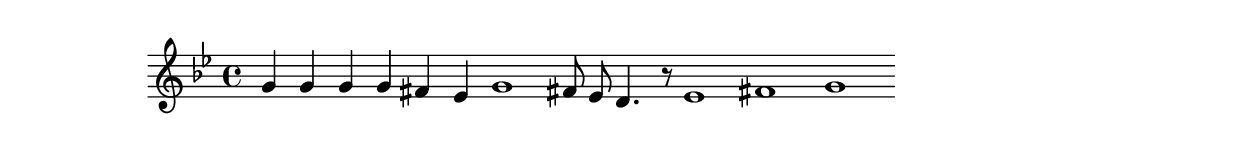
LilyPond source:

%% DO NOT EDIT this file manually; it is automatically
%% generated from LSR http://lsr.dsi.unimi.it
%% Make any changes in LSR itself, or in Documentation/snippets/new/ ,
%% and then run scripts/auxiliar/makelsr.py
%%
%% This file is in the public domain.
\version "2.15.20"

\header {
  lsrtags = "world-music"

%% Translation of GIT committish: 6977ddc9a3b63ea810eaecb864269c7d847ccf98
  texidoces = "
Para las improvisaciones o @emph{taqasim} que son libres durante unos
momentos, se puede omitir la indicación de compás y se puede usar
@code{\\cadenzaOn}.  Podría ser necesario ajustar el estilo de
alteraciones accidentales, porque la ausencia de líneas divisorias
hará que la alteración aparezca una sola vez.  He aquí un ejemplo de
cómo podría ser el comienzo de una improvisación @emph{hijaz}:

"
doctitlees = "Improvisación de música árabe"


%% Translation of GIT committish: 0a868be38a775ecb1ef935b079000cebbc64de40
  texidocde = "
Bei Improvisation oder @emph{taqasim}, die zeitlich frei gespielt
werden, kann die Taktart ausgelassen werden und @code{\\cadenzaOn}
kann eingesetzt werden.  Es kann nötig sein, den Versetzungszeichenstil
anzupassen, weil sonst die Versetzungszeichen nur einmal ausgegeben
werden, da keine Taktlinien gesetzt sind.  Hier ein Beispiel, wie
der Beginn einer @emph{hijaz}-Improvisation aussehen könnte:

"

  doctitlede = "Arabische Improvisation"

%% Translation of GIT committish: d9d1da30361a0bcaea1ae058eb1bc8dd3a5b2e4c
  texidocfr = "
Lorsque les improvisations ou @emph{taqasim} sont temporairement libres,
la métrique peut ne pas apparaître, auquel cas on utilisera un
@code{\\cadenzaOn}.  Les altérations accidentelles devront alors être
répétées en raison de l'absence de barre de mesure.  Voici comment
pourrait débuter une improvisation de @emph{hijaz}.

"
  doctitlefr = "Improvisation en musique arabe"


  texidoc = "
For improvisations or taqasim which are temporarily free, the time
signature can be omitted and @code{\\cadenzaOn} can be used.  Adjusting
the accidental style might be required, since the absence of bar lines
will cause the accidental to be marked only once.  Here is an example
of what could be the start of a hijaz improvisation:

"
  doctitle = "Arabic improvisation"
} % begin verbatim

\include "arabic.ly"

\relative sol' {
  \key re \kurd
  \accidentalStyle "forget"
  \cadenzaOn
  sol4 sol sol sol fad mib sol1 fad8 mib re4. r8 mib1 fad sol
}
